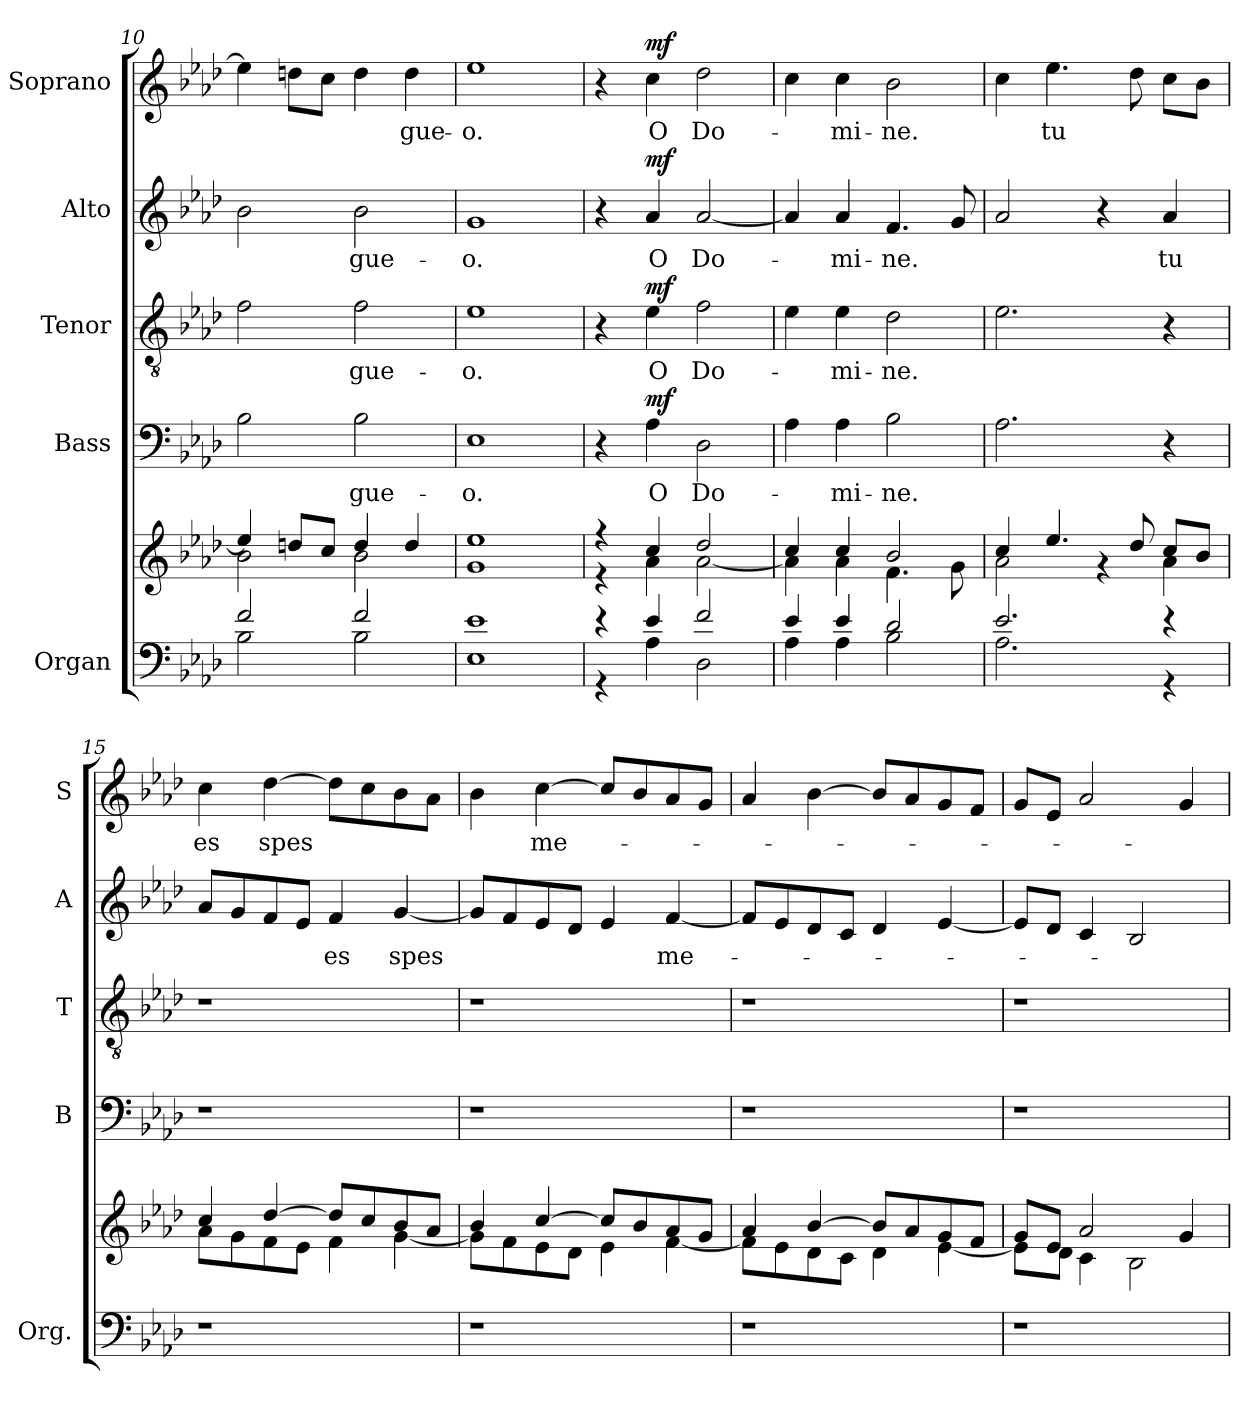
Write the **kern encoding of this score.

**kern	**kern	**dynam	**kern	**text	**dynam	**kern	**text	**dynam	**kern	**text	**dynam	**kern	**text	**dynam
*part5	*part5	*part5	*part4	*part4	*part4	*part3	*part3	*part3	*part2	*part2	*part2	*part1	*part1	*part1
*staff6	*staff5	*staff5/6	*staff4	*staff4	*staff4	*staff3	*staff3	*staff3	*staff2	*staff2	*staff2	*staff1	*staff1	*staff1
*I"Organ	*	*	*I"Bass	*	*	*I"Tenor	*	*	*I"Alto	*	*	*I"Soprano	*	*
*I'Org.	*	*	*I'B	*	*	*I'T	*	*	*I'A	*	*	*I'S	*	*
*clefF4	*clefG2	*	*clefF4	*	*	*clefGv2	*	*	*clefG2	*	*	*clefG2	*	*
*k[b-e-a-d-]	*k[b-e-a-d-]	*	*k[b-e-a-d-]	*	*	*k[b-e-a-d-]	*	*	*k[b-e-a-d-]	*	*	*k[b-e-a-d-]	*	*
*A-:	*A-:	*	*A-:	*	*	*A-:	*	*	*A-:	*	*	*A-:	*	*
=10	=10	=10	=10	=10	=10	=10	=10	=10	=10	=10	=10	=10	=10	=10
*^	*^	*	*	*	*	*	*	*	*	*	*	*	*	*
2f/	2B-\	4ee-/]	2b-\	.	2B-\	.	.	2f\	.	.	2b-\	.	.	4ee-\]	.	.
.	.	8ddn/L	.	.	.	.	.	.	.	.	.	.	.	8ddn\L	.	.
.	.	8cc/J	.	.	.	.	.	.	.	.	.	.	.	8cc\J	.	.
!	!	!	!	!	!	!LO:LY:b	!	!	!LO:LY:b	!	!	!LO:LY:b	!	!	!	!
2f/	2B-\	4dd/	2b-\	.	2B-\	-gue-	.	2f\	-gue-	.	2b-\	-gue-	.	4dd\	.	.
!	!	!	!	!	!	!	!	!	!	!	!	!	!	!	!LO:LY:b	!
.	.	4dd/	.	.	.	.	.	.	.	.	.	.	.	4dd\	-gue-	.
=11	=11	=11	=11	=11	=11	=11	=11	=11	=11	=11	=11	=11	=11	=11	=11	=11
!	!	!	!	!	!	!LO:LY:b	!	!	!LO:LY:b	!	!	!LO:LY:b	!	!	!LO:LY:b	!
1e-	1E-	1ee-	1g	.	1E-	-o.	.	1e-	-o.	.	1g	-o.	.	1ee-	-o.	.
=12	=12	=12	=12	=12	=12	=12	=12	=12	=12	=12	=12	=12	=12	=12	=12	=12
4r	4r	4r	4r	.	4r	.	.	4r	.	.	4r	.	.	4r	.	.
!	!	!	!	!LO:DY:a=2	!	!LO:LY:b	!	!	!LO:LY:b	!	!	!LO:LY:b	!	!	!LO:LY:b	!
!	!	!	!	!LO:DY:n=1:b	!	!	!LO:DY:a	!	!	!LO:DY:a	!	!	!LO:DY:a	!	!	!LO:DY:a
4e-/	4A-\	4cc/	4a-\	mp mp	4A-\	O	mf	4e-\	O	mf	4a-/	O	mf	4cc\	O	mf
!	!	!	!	!	!	!LO:LY:b	!	!	!LO:LY:b	!	!	!LO:LY:b	!	!	!LO:LY:b	!
2f/	2D-\	2dd-/	[<2a-\	.	2D-\	Do-	.	2f\	Do-	.	[2a-/	Do-	.	2dd-\	Do-	.
=13	=13	=13	=13	=13	=13	=13	=13	=13	=13	=13	=13	=13	=13	=13	=13	=13
4e-/	4A-\	4cc/	4a-\]	.	4A-\	.	.	4e-\	.	.	4a-/]	.	.	4cc\	.	.
!	!	!	!	!	!	!LO:LY:b	!	!	!LO:LY:b	!	!	!LO:LY:b	!	!	!LO:LY:b	!
4e-/	4A-\	4cc/	4a-\	.	4A-\	-mi-	.	4e-\	-mi-	.	4a-/	-mi-	.	4cc\	-mi-	.
!	!	!	!	!	!	!LO:LY:b	!	!	!LO:LY:b	!	!	!LO:LY:b	!	!	!LO:LY:b	!
2d-/	2B-\	2b-/	4.f\	.	2B-\	-ne.	.	2d-\	-ne.	.	4.f/	-ne.	.	2b-\	-ne.	.
.	.	.	8g\	.	.	.	.	.	.	.	8g/	.	.	.	.	.
!!LO:PB:g=z
=14	=14	=14	=14	=14	=14	=14	=14	=14	=14	=14	=14	=14	=14	=14	=14	=14
2.e-/	2.A-\	4cc/	2a-\	.	2.A-\	.	.	2.e-\	.	.	2a-/	.	.	4cc\	.	.
!	!	!	!	!	!	!	!	!	!	!	!	!	!	!	!LO:LY:b	!
.	.	4.ee-/	.	.	.	.	.	.	.	.	.	.	.	4.ee-\	tu	.
.	.	.	4rg	.	.	.	.	.	.	.	4r	.	.	.	.	.
.	.	8dd-/	.	.	.	.	.	.	.	.	.	.	.	8dd-\	.	.
!	!	!	!	!	!	!	!	!	!	!	!	!LO:LY:b	!	!	!	!
4r	4r	8cc/L	4a-\	.	4r	.	.	4r	.	.	4a-/	tu	.	8cc\L	.	.
.	.	8b-/J	.	.	.	.	.	.	.	.	.	.	.	8b-\J	.	.
*v	*v	*	*	*	*	*	*	*	*	*	*	*	*	*	*	*
=15	=15	=15	=15	=15	=15	=15	=15	=15	=15	=15	=15	=15	=15	=15	=15
!	!	!	!	!	!	!	!	!	!	!	!	!	!	!LO:LY:b	!
1r	4cc/	8a-\L	.	1r	.	.	1r	.	.	8a-/L	.	.	4cc\	es	.
.	.	8g\	.	.	.	.	.	.	.	8g/	.	.	.	.	.
!	!	!	!	!	!	!	!	!	!	!	!	!	!	!LO:LY:b	!
.	[>4dd-/	8f\	.	.	.	.	.	.	.	8f/	.	.	[4dd-\	spes	.
.	.	8e-\J	.	.	.	.	.	.	.	8e-/J	.	.	.	.	.
!	!	!	!	!	!	!	!	!	!	!	!LO:LY:b	!	!	!	!
.	8dd-/L]	4f\	.	.	.	.	.	.	.	4f/	es	.	8dd-\L]	.	.
.	8cc/	.	.	.	.	.	.	.	.	.	.	.	8cc\	.	.
!	!	!	!	!	!	!	!	!	!	!	!LO:LY:b	!	!	!	!
.	8b-/	[<4g\	.	.	.	.	.	.	.	[4g/	spes	.	8b-\	.	.
.	8a-/J	.	.	.	.	.	.	.	.	.	.	.	8a-\J	.	.
=16	=16	=16	=16	=16	=16	=16	=16	=16	=16	=16	=16	=16	=16	=16	=16
1r	4b-/	8g\L]	.	1r	.	.	1r	.	.	8g/L]	.	.	4b-\	.	.
.	.	8f\	.	.	.	.	.	.	.	8f/	.	.	.	.	.
!	!	!	!	!	!	!	!	!	!	!	!	!	!	!LO:LY:b	!
.	[>4cc/	8e-\	.	.	.	.	.	.	.	8e-/	.	.	[4cc\	me-	.
.	.	8d-\J	.	.	.	.	.	.	.	8d-/J	.	.	.	.	.
.	8cc/L]	4e-\	.	.	.	.	.	.	.	4e-/	.	.	8cc/L]	.	.
.	8b-/	.	.	.	.	.	.	.	.	.	.	.	8b-/	.	.
!	!	!	!	!	!	!	!	!	!	!	!LO:LY:b	!	!	!	!
.	8a-/	[<4f\	.	.	.	.	.	.	.	[4f/	me-	.	8a-/	.	.
.	8g/J	.	.	.	.	.	.	.	.	.	.	.	8g/J	.	.
=17	=17	=17	=17	=17	=17	=17	=17	=17	=17	=17	=17	=17	=17	=17	=17
1r	4a-/	8f\L]	.	1r	.	.	1r	.	.	8f/L]	.	.	4a-/	.	.
.	.	8e-\	.	.	.	.	.	.	.	8e-/	.	.	.	.	.
.	[>4b-/	8d-\	.	.	.	.	.	.	.	8d-/	.	.	[4b-\	.	.
.	.	8c\J	.	.	.	.	.	.	.	8c/J	.	.	.	.	.
.	8b-/L]	4d-\	.	.	.	.	.	.	.	4d-/	.	.	8b-/L]	.	.
.	8a-/	.	.	.	.	.	.	.	.	.	.	.	8a-/	.	.
.	8g/	[<4e-\	.	.	.	.	.	.	.	[4e-/	.	.	8g/	.	.
.	8f/J	.	.	.	.	.	.	.	.	.	.	.	8f/J	.	.
=18	=18	=18	=18	=18	=18	=18	=18	=18	=18	=18	=18	=18	=18	=18	=18
1r	8g/L	8e-\L]	.	1r	.	.	1r	.	.	8e-/L]	.	.	8g/L	.	.
.	8e-/J	8d-\J	.	.	.	.	.	.	.	8d-/J	.	.	8e-/J	.	.
.	2a-/	4c\	.	.	.	.	.	.	.	4c/	.	.	2a-/	.	.
.	.	2B-\	.	.	.	.	.	.	.	2B-/	.	.	.	.	.
.	4g/	.	.	.	.	.	.	.	.	.	.	.	4g/	.	.
*	*v	*v	*	*	*	*	*	*	*	*	*	*	*	*	*
=	=	=	=	=	=	=	=	=	=	=	=	=	=	=
*-	*-	*-	*-	*-	*-	*-	*-	*-	*-	*-	*-	*-	*-	*-
